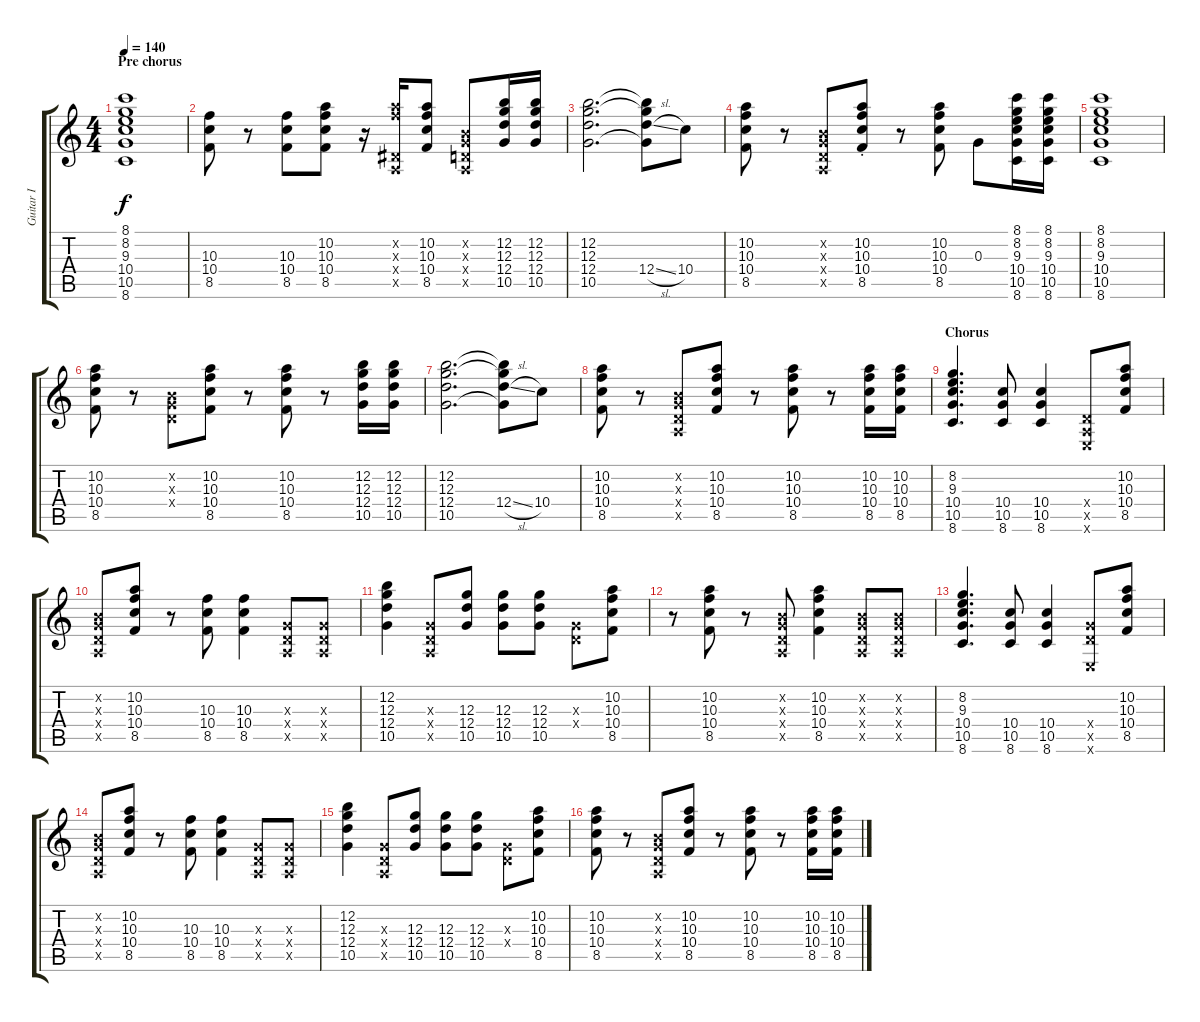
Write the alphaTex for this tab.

\track ("Guitar I" "Guitar I") {instrument overdrivenguitar}
\staff {score tabs}
\tuning (E4 B3 G3 D3 A2 E2) {hide}
\ts (4 4)
\section ("" "Pre chorus")
\tempo 140
\clef g2
\ks c
(8.1 8.2 9.3 10.4 10.5 8.6).1{dy f} |
(10.3 10.4 8.5).8 r.8 (10.3 10.4 8.5).8 (10.2 10.3 10.4 8.5).8 r.16 (10.2{x} 10.3{x} 1.4{x} 0.5{x}).16 (10.2 10.3 10.4 8.5).8 (0.2{x} 0.3{x} 0.4{x} 0.5{x}).8 (12.2 12.3 12.4 10.5).16 (12.2 12.3 12.4 10.5).16 |
(12.2 12.3 12.4 10.5).2{d} (12.2{t} 12.3{t} 12.4{sl} 10.5{t}).8 10.4.8 |
(10.2 10.3 10.4 8.5).8 r.8 (0.2{x} 0.3{x} 0.4{x} 0.5{x}).8 (10.2{st} 10.3{st} 10.4{st} 8.5{st}).8 r.8 (10.2 10.3 10.4 8.5).8 0.3.8 (8.1 8.2 9.3 10.4 10.5 8.6).16 (8.1 8.2 9.3 10.4 10.5 8.6).16 |
(8.1 8.2 9.3 10.4 10.5 8.6).1 |
(10.2 10.3 10.4 8.5).8 r.8 (0.2{x} 0.3{x} 0.4{x}).8 (10.2 10.3 10.4 8.5).8 r.8 (10.2 10.3 10.4 8.5).8 r.8 (12.2 12.3 12.4 10.5).16 (12.2 12.3 12.4 10.5).16 |
(12.2 12.3 12.4 10.5).2{d} (12.2{t} 12.3{t} 12.4{sl} 10.5{t}).8 10.4.8 |
(10.2 10.3 10.4 8.5).8 r.8 (0.2{x} 0.3{x} 0.4{x} 0.5{x}).8 (10.2 10.3 10.4 8.5).8 r.8 (10.2 10.3 10.4 8.5).8 r.8 (10.2 10.3 10.4 8.5).16 (10.2 10.3 10.4 8.5).16 |
\section ("" "Chorus")
(8.2 9.3 10.4 10.5 8.6).4{d} (10.4 10.5 8.6).8 (10.4 10.5 8.6).4 (0.4{x} 0.5{x} 0.6{x}).8 (10.2 10.3 10.4 8.5).8 |
(0.2{x} 0.3{x} 0.4{x} 0.5{x}).8 (10.2 10.3 10.4 8.5).8 r.8 (10.3 10.4 8.5).8 (10.3 10.4 8.5).4 (0.3{x} 0.4{x} 0.5{x}).8 (0.3{x} 0.4{x} 0.5{x}).8 |
(12.2 12.3 12.4 10.5).4 (0.3{x} 0.4{x} 0.5{x}).8 (12.3 12.4 10.5).8 (12.3 12.4 10.5).8 (12.3 12.4 10.5).8 (0.3{x} 0.4{x}).8 (10.2 10.3 10.4 8.5).8 |
r.8 (10.2 10.3 10.4 8.5).8 r.8 (0.2{x} 0.3{x} 0.4{x} 0.5{x}).8 (10.2 10.3 10.4 8.5).4 (0.2{x} 0.3{x} 0.4{x} 0.5{x}).8 (0.2{x} 0.3{x} 0.4{x} 0.5{x}).8 |
(8.2 9.3 10.4 10.5 8.6).4{d} (10.4 10.5 8.6).8 (10.4 10.5 8.6).4 (0.4{x} 10.5{x} 0.6{x}).8 (10.2 10.3 10.4 8.5).8 |
(0.2{x} 0.3{x} 0.4{x} 0.5{x}).8 (10.2 10.3 10.4 8.5).8 r.8 (10.3 10.4 8.5).8 (10.3 10.4 8.5).4 (0.3{x} 0.4{x} 0.5{x}).8 (0.3{x} 0.4{x} 0.5{x}).8 |
(12.2 12.3 12.4 10.5).4 (0.3{x} 0.4{x} 0.5{x}).8 (12.3 12.4 10.5).8 (12.3 12.4 10.5).8 (12.3 12.4 10.5).8 (0.3{x} 0.4{x}).8 (10.2 10.3 10.4 8.5).8 |
(10.2 10.3 10.4 8.5).8 r.8 (0.2{x} 0.3{x} 0.4{x} 0.5{x}).8 (10.2 10.3 10.4 8.5).8 r.8 (10.2 10.3 10.4 8.5).8 r.8 (10.2 10.3 10.4 8.5).16 (10.2 10.3 10.4 8.5).16
